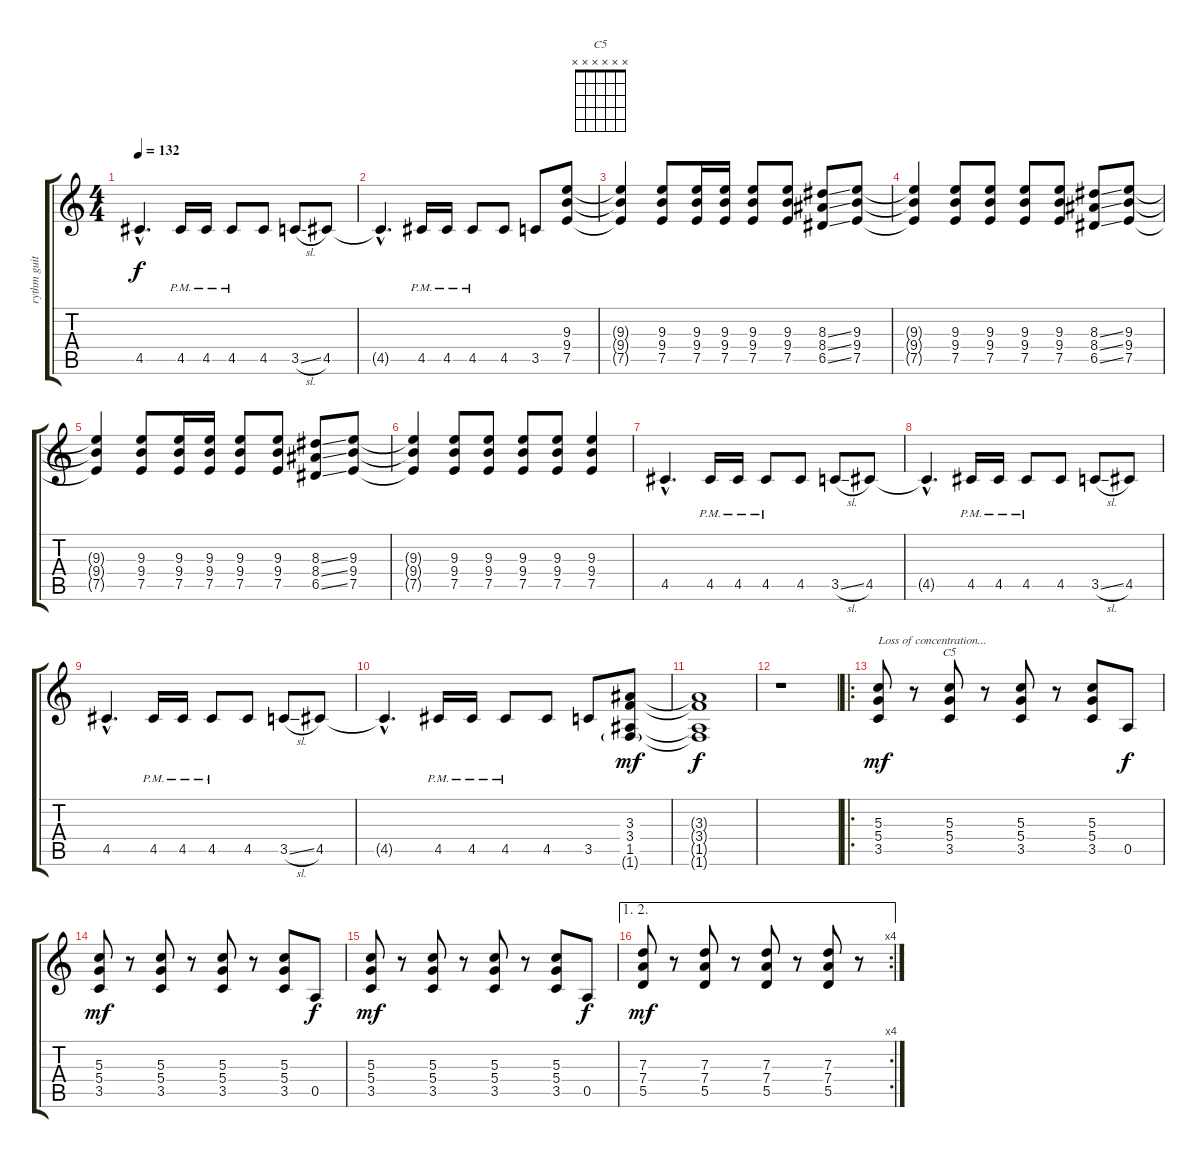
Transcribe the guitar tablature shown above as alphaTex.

\track ("rythm guitar" "rythm guit") {instrument electricguitarclean}
\staff {score tabs}
\tuning (E4 B3 G3 D3 A2 E2) {hide}
\chord ("C5" x x x x x x) {firstfret 0}
\ts (4 4)
\tempo 132
\clef g2
\ks c
4.5{hac}.4{d dy f} 4.5{pm}.16 4.5{pm}.16 4.5{pm}.8 4.5.8 3.5{sl}.8 4.5.8 |
4.5{hac t}.4{d} 4.5{pm}.16 4.5{pm}.16 4.5{pm}.8 4.5.8 3.5.8 (9.3 9.4 7.5).8 |
(9.3{t} 9.4{t} 7.5{t}).4 (9.3 9.4 7.5).8 (9.3 9.4 7.5).16 (9.3 9.4 7.5).16 (9.3 9.4 7.5).8 (9.3 9.4 7.5).8 (8.3{ss} 8.4{ss} 6.5{ss}).8 (9.3 9.4 7.5).8 |
(9.3{t} 9.4{t} 7.5{t}).4 (9.3 9.4 7.5).8 (9.3 9.4 7.5).8 (9.3 9.4 7.5).8 (9.3 9.4 7.5).8 (8.3{ss} 8.4{ss} 6.5{ss}).8 (9.3 9.4 7.5).8 |
(9.3{t} 9.4{t} 7.5{t}).4 (9.3 9.4 7.5).8 (9.3 9.4 7.5).16 (9.3 9.4 7.5).16 (9.3 9.4 7.5).8 (9.3 9.4 7.5).8 (8.3{ss} 8.4{ss} 6.5{ss}).8 (9.3 9.4 7.5).8 |
(9.3{t} 9.4{t} 7.5{t}).4 (9.3 9.4 7.5).8 (9.3 9.4 7.5).8 (9.3 9.4 7.5).8 (9.3 9.4 7.5).8 (9.3 9.4 7.5).4 |
4.5{hac}.4{d} 4.5{pm}.16 4.5{pm}.16 4.5{pm}.8 4.5.8 3.5{sl}.8 4.5.8 |
4.5{hac t}.4{d} 4.5{pm}.16 4.5{pm}.16 4.5{pm}.8 4.5.8 3.5{sl}.8 4.5.8 |
4.5{hac}.4{d} 4.5{pm}.16 4.5{pm}.16 4.5{pm}.8 4.5.8 3.5{sl}.8 4.5.8 |
4.5{hac t}.4{d} 4.5{pm}.16 4.5{pm}.16 4.5{pm}.8 4.5.8 3.5.8 (3.3 3.4 1.5 1.6{g}).8{dy mf} |
(3.3{t} 3.4{t} 1.5{t} 1.6{t}).1{dy f} |
r.1 |
\ro
(5.3 5.4 3.5).8{txt "Loss of concentration..." dy mf} r.8 (5.3 5.4 3.5).8{ch "C5"} r.8 (5.3 5.4 3.5).8 r.8 (5.3 5.4 3.5).8 0.5.8{dy f} |
(5.3 5.4 3.5).8{dy mf} r.8 (5.3 5.4 3.5).8 r.8 (5.3 5.4 3.5).8 r.8 (5.3 5.4 3.5).8 0.5.8{dy f} |
(5.3 5.4 3.5).8{dy mf} r.8 (5.3 5.4 3.5).8 r.8 (5.3 5.4 3.5).8 r.8 (5.3 5.4 3.5).8 0.5.8{dy f} |
\ae (1 2)
\rc 4
(7.3 7.4 5.5).8{dy mf} r.8 (7.3 7.4 5.5).8 r.8 (7.3 7.4 5.5).8 r.8 (7.3 7.4 5.5).8 r.8
